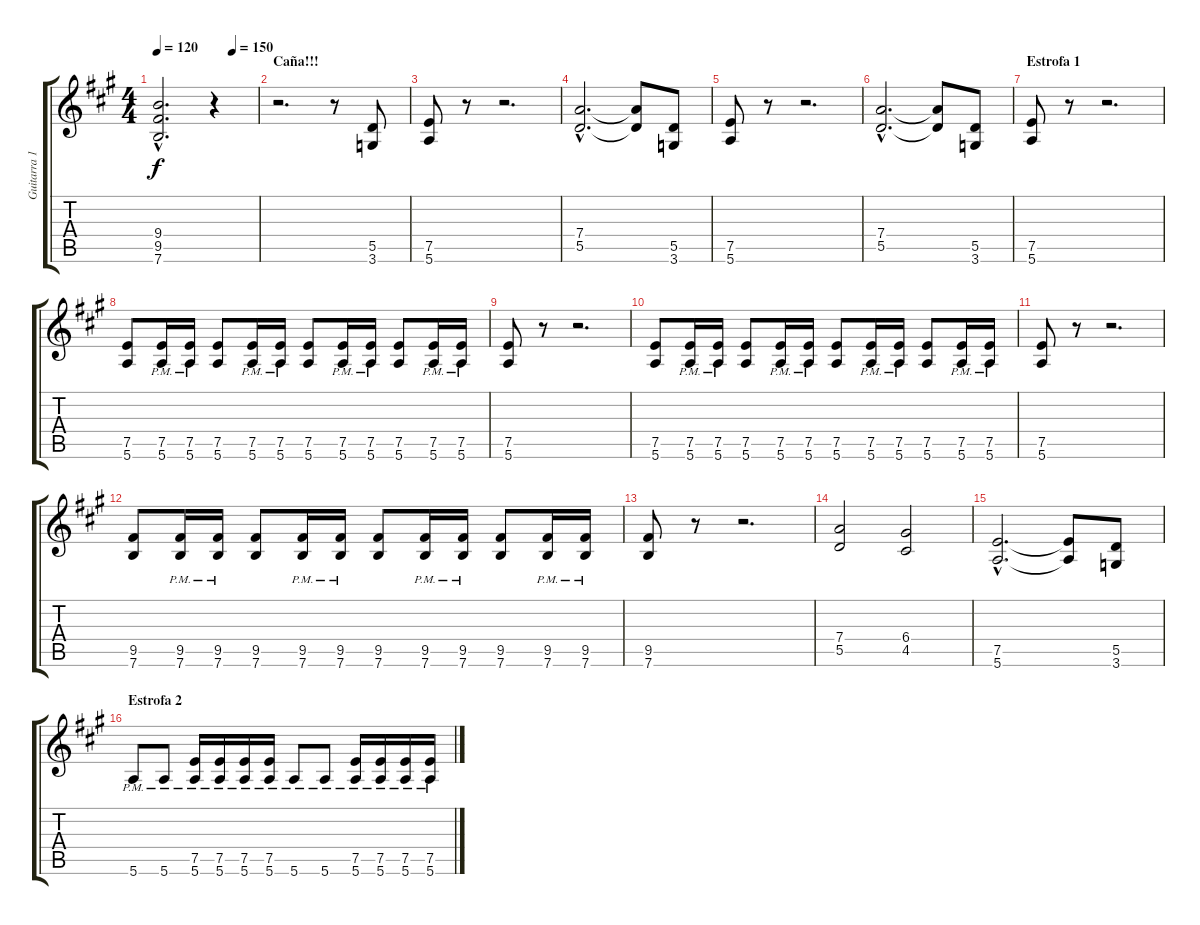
\track ("Guitarra 1" "Guitarra 1") {instrument distortionguitar}
\staff {score tabs}
\tuning (E4 B3 G3 D3 A2 E2) {hide}
\ts (4 4)
\tempo 120
\tempo (150 0.75)
\clef g2
\ks a
(9.4{hac} 9.5{hac} 7.6{hac}).2{d dy f} r.4 |
\section ("" "Caña!!!")
r.2{d} r.8 (5.5 3.6).8 |
(7.5 5.6).8 r.8 r.2{d} |
(7.4{hac} 5.5{hac}).2{d} (7.4{t} 5.5{t}).8 (5.5 3.6).8 |
(7.5 5.6).8 r.8 r.2{d} |
(7.4{hac} 5.5{hac}).2{d} (7.4{t} 5.5{t}).8 (5.5 3.6).8 |
\section ("" "Estrofa 1")
(7.5 5.6).8 r.8 r.2{d} |
(7.5 5.6).8 (7.5{pm} 5.6{pm}).16 (7.5{pm} 5.6{pm}).16 (7.5 5.6).8 (7.5{pm} 5.6{pm}).16 (7.5{pm} 5.6{pm}).16 (7.5 5.6).8 (7.5{pm} 5.6{pm}).16 (7.5{pm} 5.6{pm}).16 (7.5 5.6).8 (7.5{pm} 5.6{pm}).16 (7.5{pm} 5.6{pm}).16 |
(7.5 5.6).8 r.8 r.2{d} |
(7.5 5.6).8 (7.5{pm} 5.6{pm}).16 (7.5{pm} 5.6{pm}).16 (7.5 5.6).8 (7.5{pm} 5.6{pm}).16 (7.5{pm} 5.6{pm}).16 (7.5 5.6).8 (7.5{pm} 5.6{pm}).16 (7.5{pm} 5.6{pm}).16 (7.5 5.6).8 (7.5{pm} 5.6{pm}).16 (7.5{pm} 5.6{pm}).16 |
(7.5 5.6).8 r.8 r.2{d} |
(9.5 7.6).8 (9.5{pm} 7.6{pm}).16 (9.5{pm} 7.6{pm}).16 (9.5 7.6).8 (9.5{pm} 7.6{pm}).16 (9.5{pm} 7.6{pm}).16 (9.5 7.6).8 (9.5{pm} 7.6{pm}).16 (9.5{pm} 7.6{pm}).16 (9.5 7.6).8 (9.5{pm} 7.6{pm}).16 (9.5{pm} 7.6{pm}).16 |
(9.5 7.6).8 r.8 r.2{d} |
(7.4 5.5).2 (6.4 4.5).2 |
(7.5{hac} 5.6{hac}).2{d} (7.5{t} 5.6{t}).8 (5.5 3.6).8 |
\section ("" "Estrofa 2")
5.6{pm}.8 5.6{pm}.8 (7.5{pm} 5.6{pm}).16 (7.5{pm} 5.6{pm}).16 (7.5{pm} 5.6{pm}).16 (7.5{pm} 5.6{pm}).16 5.6{pm}.8 5.6{pm}.8 (7.5{pm} 5.6{pm}).16 (7.5{pm} 5.6{pm}).16 (7.5{pm} 5.6{pm}).16 (7.5{pm} 5.6{pm}).16
